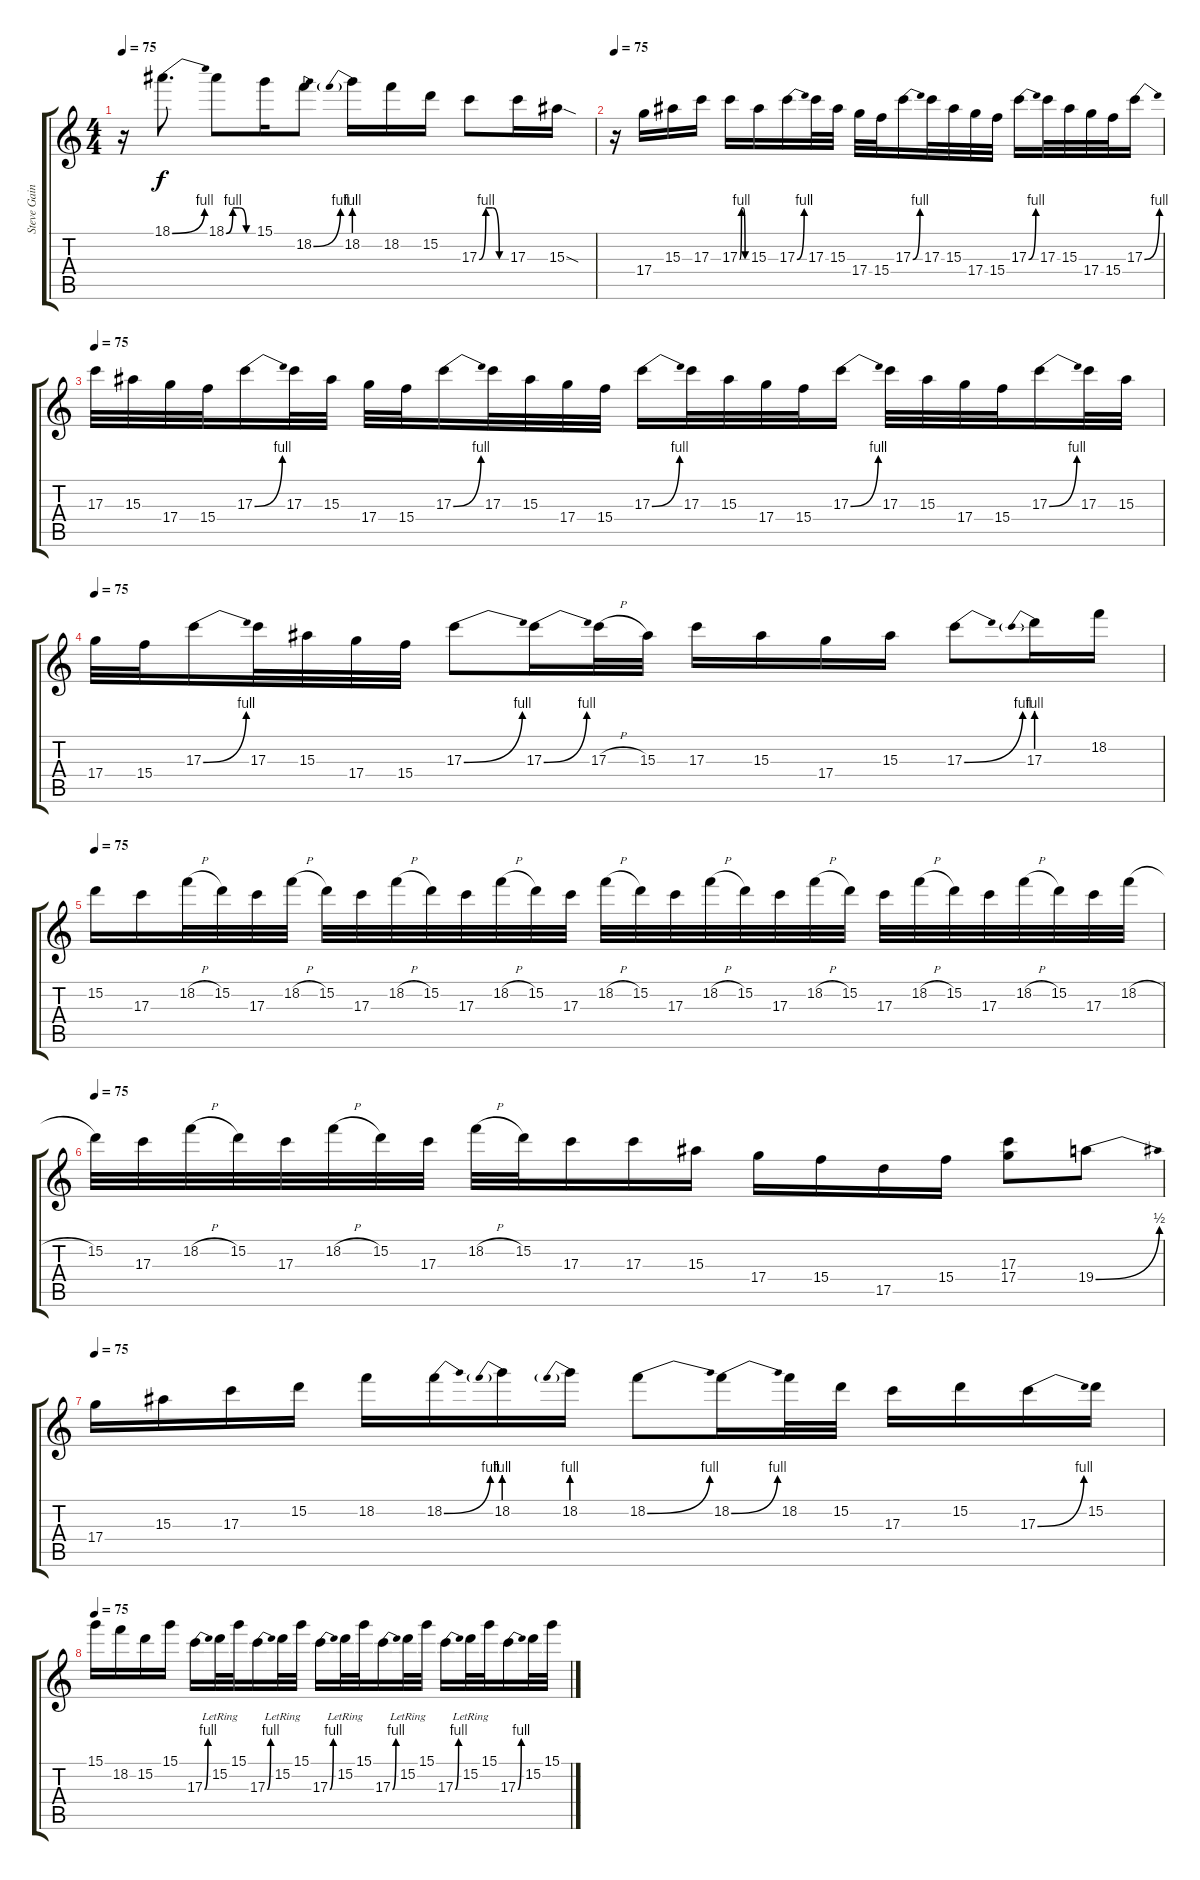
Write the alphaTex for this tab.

\track ("Steve Gaines (solo guitar)" "Steve Gain") {instrument distortionguitar}
\staff {score tabs}
\tuning (E4 B3 G3 D3 A2 E2) {hide}
\ts (4 4)
\tempo 75
\clef g2
\ks c
r.16{dy f} 18.1{be (bend 0 0 60 4)}.8{d} 18.1{be (custom 0 0 15 4 30 4 45 0 60 0)}.8 15.1.16 18.2{be (bend 0 0 60 4)}.8 18.2{be (prebend 0 4 60 4)}.16 18.2.16 15.2.16 17.3{be (custom 0 0 15 4 30 4 45 0 60 0)}.8 17.3.16 15.3{sod}.16 |
\tempo 75
r.16 17.4.16 15.3.16 17.3.16 17.3{be (custom 0 0 15 4 30 4 45 0 60 0)}.16 15.3.16 17.3{be (bend 0 0 60 4)}.16 17.3.32 15.3.32 17.4.32 15.4.32 17.3{be (bend 0 0 60 4)}.16 17.3.32 15.3.32 17.4.32 15.4.32 17.3{be (bend 0 0 60 4)}.16 17.3.32 15.3.32 17.4.32 15.4.32 17.3{be (bend 0 0 60 4)}.16 |
\tempo 75
17.3.32 15.3.32 17.4.32 15.4.32 17.3{be (bend 0 0 60 4)}.16 17.3.32 15.3.32 17.4.32 15.4.32 17.3{be (bend 0 0 60 4)}.16 17.3.32 15.3.32 17.4.32 15.4.32 17.3{be (bend 0 0 60 4)}.16 17.3.32 15.3.32 17.4.32 15.4.32 17.3{be (bend 0 0 60 4)}.16 17.3.32 15.3.32 17.4.32 15.4.32 17.3{be (bend 0 0 60 4)}.16 17.3.32 15.3.32 |
\tempo 75
17.4.32 15.4.32 17.3{be (bend 0 0 60 4)}.16 17.3.32 15.3.32 17.4.32 15.4.32 17.3{be (bend 0 0 60 4)}.8 17.3{be (bend 0 0 60 4)}.16 17.3{h}.32 15.3.32 17.3.16 15.3.16 17.4.16 15.3.16 17.3{be (bend 0 0 60 4)}.8 17.3{be (prebend 0 4 60 4)}.16 18.2.16 |
\tempo 75
15.2.16 17.3.16 18.2{h}.32 15.2.32 17.3.32 18.2{h}.32 15.2.32 17.3.32 18.2{h}.32 15.2.32 17.3.32 18.2{h}.32 15.2.32 17.3.32 18.2{h}.32 15.2.32 17.3.32 18.2{h}.32 15.2.32 17.3.32 18.2{h}.32 15.2.32 17.3.32 18.2{h}.32 15.2.32 17.3.32 18.2{h}.32 15.2.32 17.3.32 18.2{h}.32 |
\tempo 75
15.2.32 17.3.32 18.2{h}.32 15.2.32 17.3.32 18.2{h}.32 15.2.32 17.3.32 18.2{h}.32 15.2.32 17.3.16 17.3.16 15.3.16 17.4.16 15.4.16 17.5.16 15.4.16 (17.3 17.4).8 19.4{be (bend 0 0 60 2)}.8 |
\tempo 75
17.4.16 15.3.16 17.3.16 15.2.16 18.2.16 18.2{be (bend 0 0 60 4)}.16 18.2{be (prebend 0 4 60 4)}.16 18.2{be (prebend 0 4 60 4)}.16 18.2{be (bend 0 0 60 4)}.8 18.2{be (bend 0 0 60 4)}.16 18.2.32 15.2.32 17.3.16 15.2.16 17.3{be (bend 0 0 60 4)}.16 15.2.16 |
\tempo 75
15.1.16 18.2.16 15.2.16 15.1.16 17.3{be (bend 0 0 60 4)}.16 15.2{lr}.32 15.1{lr}.32 17.3{be (bend 0 0 60 4)}.16 15.2{lr}.32 15.1{lr}.32 17.3{be (bend 0 0 60 4)}.16 15.2{lr}.32 15.1{lr}.32 17.3{be (bend 0 0 60 4)}.16 15.2{lr}.32 15.1{lr}.32 17.3{be (bend 0 0 60 4)}.16 15.2{lr}.32 15.1{lr}.32 17.3{be (bend 0 0 60 4)}.16 15.2.32 15.1.32
